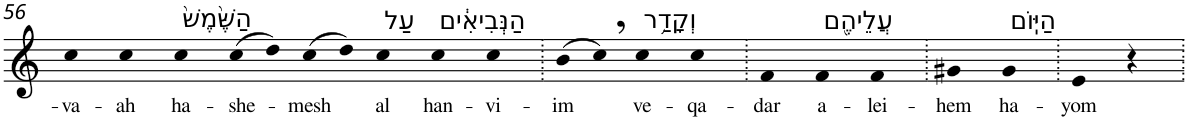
**kern	**text
*part1	*part1
*staff1	*staff1
*I"Piano	*
*I'Pno	*
!!LO:PB:g=z
*clefG2	*
*k[]	*
=56	=56
!	!LO:LY:b
4cc	-va-
!	!LO:LY:b
4cc	-ah
!LO:TX:a:t=הַשֶּׁ֙מֶשׁ֙	!
!	!LO:LY:b
4cc	ha-
!	!LO:LY:b
(>8cc	-she-
8dd)	.
!	!LO:LY:b
(>8cc	-mesh
8dd)	.
!LO:TX:a:t=עַל	!
!	!LO:LY:b
4cc	al
!LO:TX:a:t=הַנְּבִיאִ֔ים	!
!	!LO:LY:b
4cc	han-
!	!LO:LY:b
4cc	-vi-
=57.	=57.
!	!LO:LY:b
(>8b	-im
8cc,)	.
!LO:TX:a:t=וְקָדַ֥ר	!
!	!LO:LY:b
4cc	ve-
!	!LO:LY:b
4cc	-qa-
=58.	=58.
!	!LO:LY:b
4f	-dar
!LO:TX:a:t=עֲלֵיהֶ֖ם	!
!	!LO:LY:b
4f	a-
!	!LO:LY:b
4f	-lei-
=59.	=59.
!	!LO:LY:b
4g#X	-hem
!LO:TX:a:t=הַיּֽוֹם	!
!	!LO:LY:b
4g#	ha-
=60.	=60.
!	!LO:LY:b
4e	-yom
4r	.
=.	=.
*-	*-
